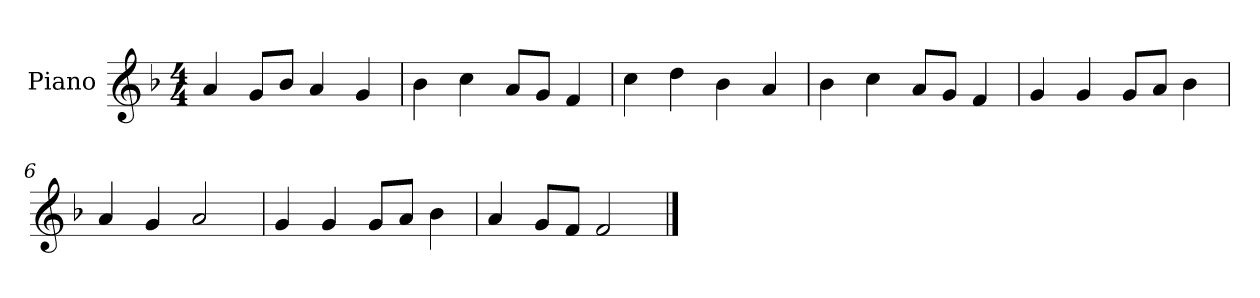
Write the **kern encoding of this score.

**kern
*part1
*staff1
*I"Piano
*I'P-no
*clefG2
*k[b-]
*M4/4
*MM90
=1
4a/
8g/L
8b-/J
4a/
4g/
=2
4b-\
4cc\
8a/L
8g/J
4f/
=3
4cc\
4dd\
4b-\
4a/
=4
4b-\
4cc\
8a/L
8g/J
4f/
=5
4g/
4g/
8g/L
8a/J
4b-\
=6
4a/
4g/
2a/
=7
4g/
4g/
8g/L
8a/J
4b-\
!!LO:LB:g=z
=8
4a/
8g/L
8f/J
2f/
==
*-
